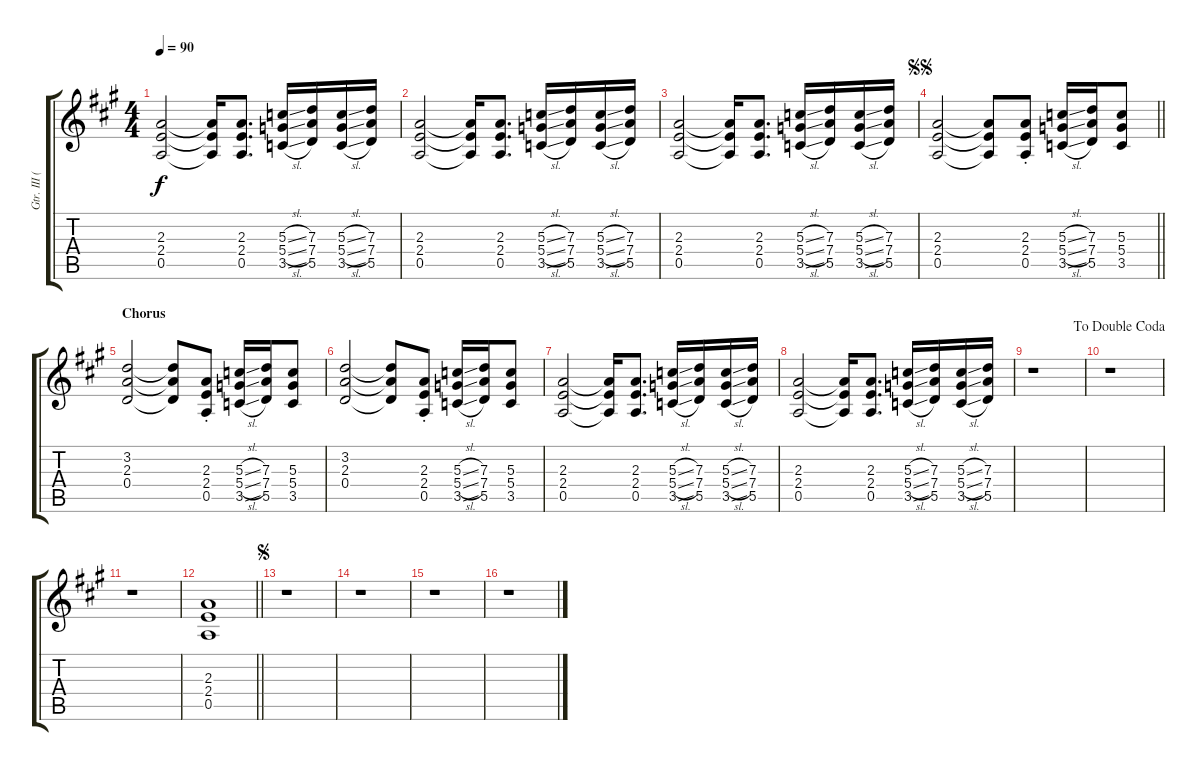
\track ("Gtr. III (Slight Distortion)" "Gtr. III (") {instrument distortionguitar}
\staff {score tabs}
\tuning (E4 B3 G3 D3 A2 E2) {hide}
\ts (4 4)
\tempo 90
\clef g2
\ks a
(2.3 2.4 0.5).2{dy f} (2.3{t} 2.4{t} 0.5{t}).16 (2.3 2.4 0.5).8{d} (5.3{sl} 5.4{sl} 3.5{sl}).16 (7.3 7.4 5.5).16 (5.3{sl} 5.4{sl} 3.5{sl}).16 (7.3 7.4 5.5).16 |
(2.3 2.4 0.5).2 (2.3{t} 2.4{t} 0.5{t}).16 (2.3 2.4 0.5).8{d} (5.3{sl} 5.4{sl} 3.5{sl}).16 (7.3 7.4 5.5).16 (5.3{sl} 5.4{sl} 3.5{sl}).16 (7.3 7.4 5.5).16 |
(2.3 2.4 0.5).2 (2.3{t} 2.4{t} 0.5{t}).16 (2.3 2.4 0.5).8{d} (5.3{sl} 5.4{sl} 3.5{sl}).16 (7.3 7.4 5.5).16 (5.3{sl} 5.4{sl} 3.5{sl}).16 (7.3 7.4 5.5).16 |
\jump segnosegno
\barLineRight lightlight
(2.3 2.4 0.5).2 (2.3{t} 2.4{t} 0.5{t}).8 (2.3{st} 2.4{st} 0.5{st}).8 (5.3{sl} 5.4{sl} 3.5{sl}).16 (7.3 7.4 5.5).16 (5.3 5.4 3.5).8 |
\section ("" "Chorus")
(3.2 2.3 0.4).2 (3.2{t} 2.3{t} 0.4{t}).8 (2.3{st} 2.4{st} 0.5{st}).8 (5.3{sl} 5.4{sl} 3.5{sl}).16 (7.3 7.4 5.5).16 (5.3 5.4 3.5).8 |
(3.2 2.3 0.4).2 (3.2{t} 2.3{t} 0.4{t}).8 (2.3{st} 2.4{st} 0.5{st}).8 (5.3{sl} 5.4{sl} 3.5{sl}).16 (7.3 7.4 5.5).16 (5.3 5.4 3.5).8 |
(2.3 2.4 0.5).2 (2.3{t} 2.4{t} 0.5{t}).16 (2.3 2.4 0.5).8{d} (5.3{sl} 5.4{sl} 3.5{sl}).16 (7.3 7.4 5.5).16 (5.3{sl} 5.4{sl} 3.5{sl}).16 (7.3 7.4 5.5).16 |
(2.3 2.4 0.5).2 (2.3{t} 2.4{t} 0.5{t}).16 (2.3 2.4 0.5).8{d} (5.3{sl} 5.4{sl} 3.5{sl}).16 (7.3 7.4 5.5).16 (5.3{sl} 5.4{sl} 3.5{sl}).16 (7.3 7.4 5.5).16 |
r.1 |
\jump dadoublecoda
r.1 |
r.1 |
\barLineRight lightlight
(2.3 2.4 0.5).1 |
\jump segno
r.1 |
r.1 |
r.1 |
r.1
